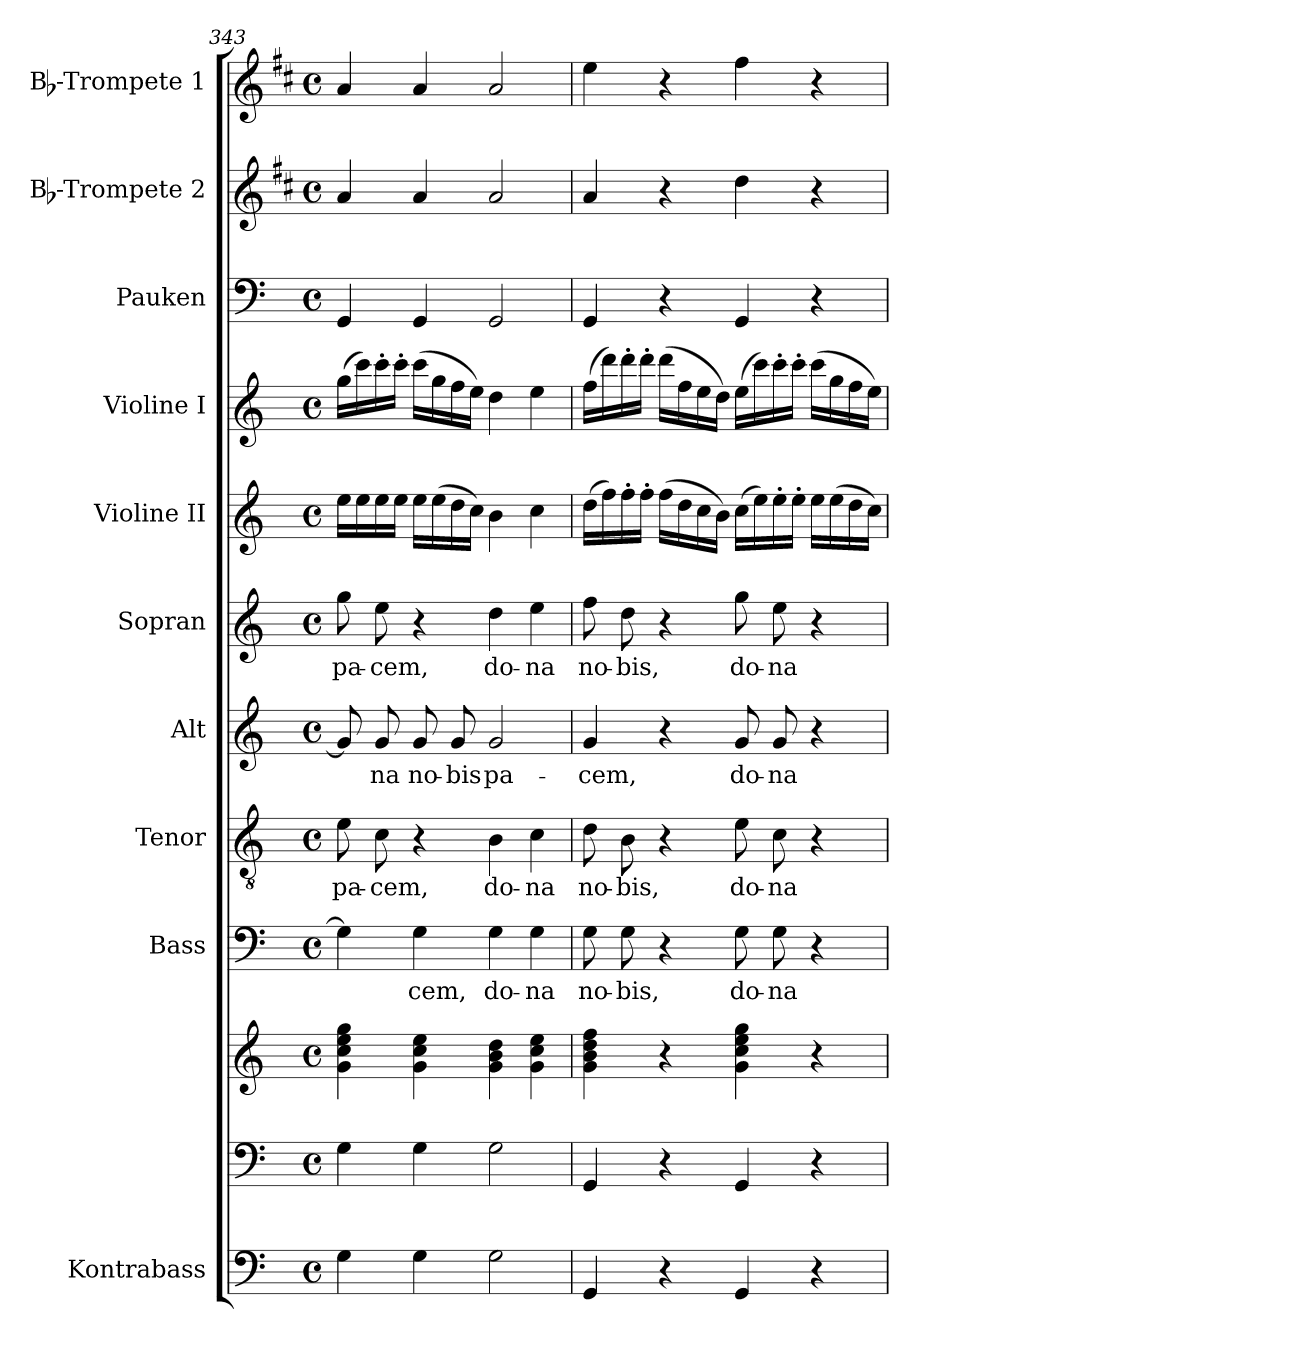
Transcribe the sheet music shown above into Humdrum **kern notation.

**kern	**kern	**kern	**kern	**text	**kern	**text	**kern	**text	**kern	**text	**kern	**kern	**kern	**kern	**kern
*part11	*part10	*part10	*part9	*part9	*part8	*part8	*part7	*part7	*part6	*part6	*part5	*part4	*part3	*part2	*part1
*staff12	*staff11	*staff10	*staff9	*staff9	*staff8	*staff8	*staff7	*staff7	*staff6	*staff6	*staff5	*staff4	*staff3	*staff2	*staff1
*I"Kontrabass	*	*	*I"Bass	*	*I"Tenor	*	*I"Alt	*	*I"Sopran	*	*I"Violine II	*I"Violine I	*I"Pauken	*I"Bb-Trompete 2	*I"Bb-Trompete 1
*I'Kb.	*	*	*I'B.	*	*I'T.	*	*I'A.	*	*I'S.	*	*I'Vl. II	*I'Vl. I	*I'Pk.	*I'Bb Trp. 2	*I'Bb Trp. 1
!!LO:PB:g=z
*clefF4	*clefF4	*clefG2	*clefF4	*	*clefGv2	*	*clefG2	*	*clefG2	*	*clefG2	*clefG2	*clefF4	*clefG2	*clefG2
*ITrd7c12	*	*	*	*	*	*	*	*	*	*	*	*	*	*ITrd1c2	*ITrd1c2
*k[]	*k[]	*k[]	*k[]	*	*k[]	*	*k[]	*	*k[]	*	*k[]	*k[]	*k[]	*k[]	*k[]
*C:	*C:	*C:	*C:	*	*C:	*	*C:	*	*C:	*	*C:	*C:	*C:	*C:	*C:
*M4/4	*M4/4	*M4/4	*M4/4	*	*M4/4	*	*M4/4	*	*M4/4	*	*M4/4	*M4/4	*M4/4	*M4/4	*M4/4
*met(c)	*met(c)	*met(c)	*met(c)	*	*met(c)	*	*met(c)	*	*met(c)	*	*met(c)	*met(c)	*met(c)	*met(c)	*met(c)
=343	=343	=343	=343	=343	=343	=343	=343	=343	=343	=343	=343	=343	=343	=343	=343
!	!	!	!	!	!	!LO:LY:b	!	!	!	!LO:LY:b	!	!	!	!	!
4GG\	4G\	4g\ 4cc\ 4ee\ 4gg\	4G\]	.	8e\	pa-	8g/]	.	8gg\	pa-	16ee\LL	(>16gg\LL	4GG/	4g/	4g/
.	.	.	.	.	.	.	.	.	.	.	16ee\	16ccc\)	.	.	.
!	!	!	!	!	!	!LO:LY:b	!	!LO:LY:b	!	!LO:LY:b	!	!	!	!	!
.	.	.	.	.	8c\	-cem,	8g/	-na	8ee\	-cem,	16ee\	16ccc'>\	.	.	.
.	.	.	.	.	.	.	.	.	.	.	16ee\JJ	16ccc'>\JJ	.	.	.
!	!	!	!	!LO:LY:b	!	!	!	!LO:LY:b	!	!	!	!	!	!	!
4GG\	4G\	4g\ 4cc\ 4ee\	4G\	-cem,	4r	.	8g/	no-	4r	.	16ee\LL	(>16ccc\LL	4GG/	4g/	4g/
.	.	.	.	.	.	.	.	.	.	.	(>16ee\	16gg\	.	.	.
!	!	!	!	!	!	!	!	!LO:LY:b	!	!	!	!	!	!	!
.	.	.	.	.	.	.	8g/	-bis	.	.	16dd\	16ff\	.	.	.
.	.	.	.	.	.	.	.	.	.	.	16cc\JJ)	16ee\JJ)	.	.	.
!	!	!	!	!LO:LY:b	!	!LO:LY:b	!	!LO:LY:b	!	!LO:LY:b	!	!	!	!	!
2GG\	2G\	4g\ 4b\ 4dd\	4G\	do-	4B\	do-	2g/	pa-	4dd\	do-	4b\	4dd\	2GG/	2g/	2g/
!	!	!	!	!LO:LY:b	!	!LO:LY:b	!	!	!	!LO:LY:b	!	!	!	!	!
.	.	4g\ 4cc\ 4ee\	4G\	-na	4c\	-na	.	.	4ee\	-na	4cc\	4ee\	.	.	.
=344	=344	=344	=344	=344	=344	=344	=344	=344	=344	=344	=344	=344	=344	=344	=344
!	!	!	!	!LO:LY:b	!	!LO:LY:b	!	!LO:LY:b	!	!LO:LY:b	!	!	!	!	!
4GGG/	4GG/	4g\ 4b\ 4dd\ 4ff\	8G\	no-	8d\	no-	4g/	-cem,	8ff\	no-	(>16dd\LL	(>16ff\LL	4GG/	4g/	4dd\
.	.	.	.	.	.	.	.	.	.	.	16ff\)	16ddd\)	.	.	.
!	!	!	!	!LO:LY:b	!	!LO:LY:b	!	!	!	!LO:LY:b	!	!	!	!	!
.	.	.	8G\	-bis,	8B\	-bis,	.	.	8dd\	-bis,	16ff'>\	16ddd'>\	.	.	.
.	.	.	.	.	.	.	.	.	.	.	16ff'>\JJ	16ddd'>\JJ	.	.	.
4r	4r	4r	4r	.	4r	.	4r	.	4r	.	(>16ff\LL	(>16ddd\LL	4r	4r	4r
.	.	.	.	.	.	.	.	.	.	.	16dd\	16ff\	.	.	.
.	.	.	.	.	.	.	.	.	.	.	16cc\	16ee\	.	.	.
.	.	.	.	.	.	.	.	.	.	.	16b\JJ)	16dd\JJ)	.	.	.
!	!	!	!	!LO:LY:b	!	!LO:LY:b	!	!LO:LY:b	!	!LO:LY:b	!	!	!	!	!
4GGG/	4GG/	4g\ 4cc\ 4ee\ 4gg\	8G\	do-	8e\	do-	8g/	do-	8gg\	do-	(>16cc\LL	(>16ee\LL	4GG/	4cc\	4ee\
.	.	.	.	.	.	.	.	.	.	.	16ee\)	16ccc\)	.	.	.
!	!	!	!	!LO:LY:b	!	!LO:LY:b	!	!LO:LY:b	!	!LO:LY:b	!	!	!	!	!
.	.	.	8G\	-na	8c\	-na	8g/	-na	8ee\	-na	16ee'>\	16ccc'>\	.	.	.
.	.	.	.	.	.	.	.	.	.	.	16ee'>\JJ	16ccc'>\JJ	.	.	.
4r	4r	4r	4r	.	4r	.	4r	.	4r	.	16ee\LL	(>16ccc\LL	4r	4r	4r
.	.	.	.	.	.	.	.	.	.	.	(>16ee\	16gg\	.	.	.
.	.	.	.	.	.	.	.	.	.	.	16dd\	16ff\	.	.	.
.	.	.	.	.	.	.	.	.	.	.	16cc\JJ)	16ee\JJ)	.	.	.
=	=	=	=	=	=	=	=	=	=	=	=	=	=	=	=
*-	*-	*-	*-	*-	*-	*-	*-	*-	*-	*-	*-	*-	*-	*-	*-
